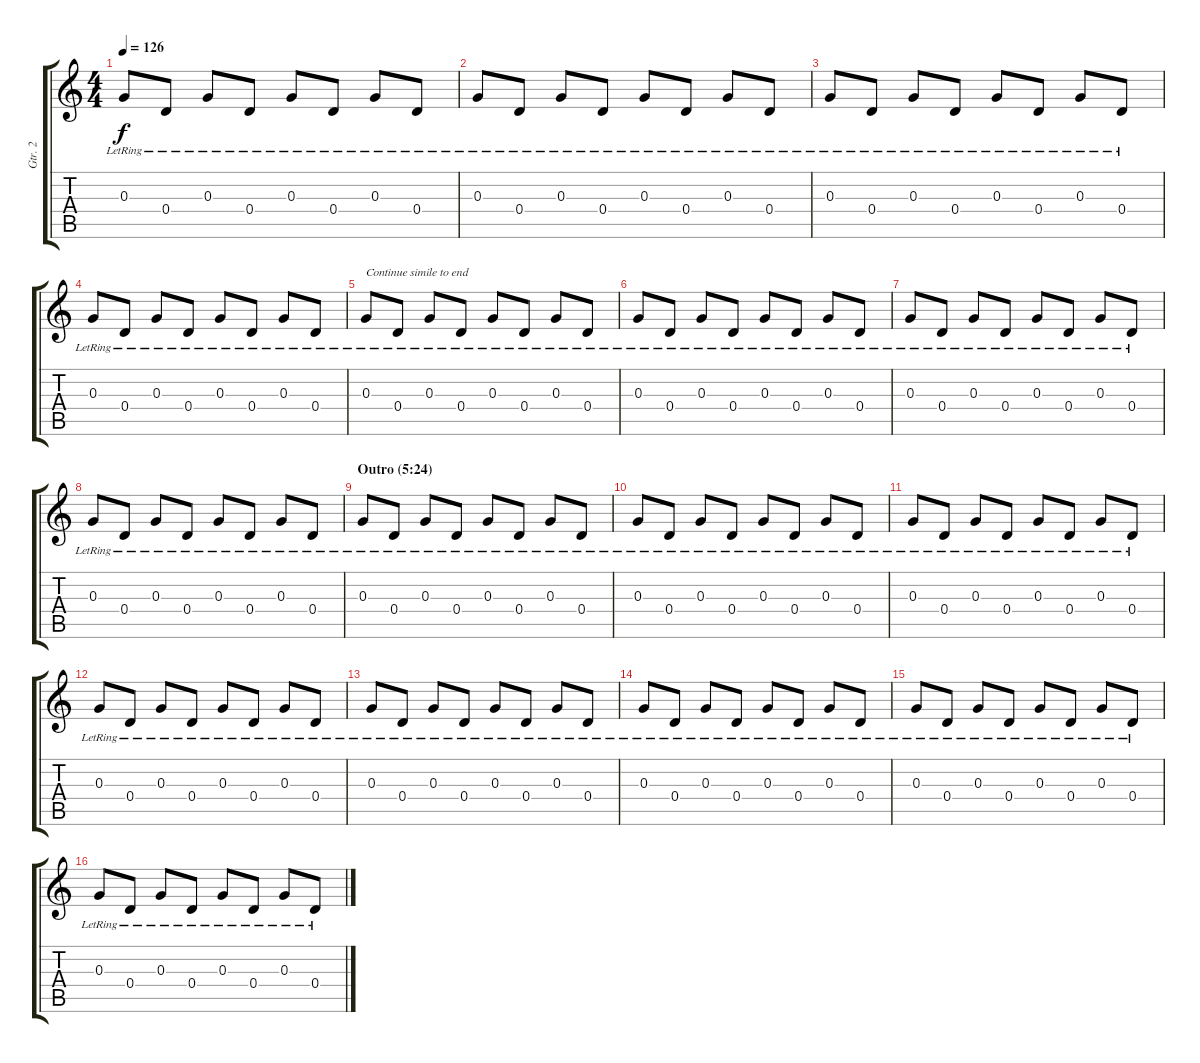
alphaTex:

\track ("Gtr. 2" "Gtr. 2") {instrument electricguitarclean}
\staff {score tabs}
\tuning (E4 B3 G3 D3 A2 E2) {hide}
\ts (4 4)
\tempo 126
\clef g2
\ks c
0.3{lr}.8{dy f} 0.4{lr}.8 0.3{lr}.8 0.4{lr}.8 0.3{lr}.8 0.4{lr}.8 0.3{lr}.8 0.4{lr}.8 |
0.3{lr}.8 0.4{lr}.8 0.3{lr}.8 0.4{lr}.8 0.3{lr}.8 0.4{lr}.8 0.3{lr}.8 0.4{lr}.8 |
0.3{lr}.8 0.4{lr}.8 0.3{lr}.8 0.4{lr}.8 0.3{lr}.8 0.4{lr}.8 0.3{lr}.8 0.4{lr}.8 |
0.3{lr}.8 0.4{lr}.8 0.3{lr}.8 0.4{lr}.8 0.3{lr}.8 0.4{lr}.8 0.3{lr}.8 0.4{lr}.8 |
0.3{lr}.8{txt "Continue simile to end"} 0.4{lr}.8 0.3{lr}.8 0.4{lr}.8 0.3{lr}.8 0.4{lr}.8 0.3{lr}.8 0.4{lr}.8 |
0.3{lr}.8 0.4{lr}.8 0.3{lr}.8 0.4{lr}.8 0.3{lr}.8 0.4{lr}.8 0.3{lr}.8 0.4{lr}.8 |
0.3{lr}.8 0.4{lr}.8 0.3{lr}.8 0.4{lr}.8 0.3{lr}.8 0.4{lr}.8 0.3{lr}.8 0.4{lr}.8 |
0.3{lr}.8 0.4{lr}.8 0.3{lr}.8 0.4{lr}.8 0.3{lr}.8 0.4{lr}.8 0.3{lr}.8 0.4{lr}.8 |
\section ("" "Outro (5:24)")
0.3{lr}.8 0.4{lr}.8 0.3{lr}.8 0.4{lr}.8 0.3{lr}.8 0.4{lr}.8 0.3{lr}.8 0.4{lr}.8 |
0.3{lr}.8 0.4{lr}.8 0.3{lr}.8 0.4{lr}.8 0.3{lr}.8 0.4{lr}.8 0.3{lr}.8 0.4{lr}.8 |
0.3{lr}.8 0.4{lr}.8 0.3{lr}.8 0.4{lr}.8 0.3{lr}.8 0.4{lr}.8 0.3{lr}.8 0.4{lr}.8 |
0.3{lr}.8 0.4{lr}.8 0.3{lr}.8 0.4{lr}.8 0.3{lr}.8 0.4{lr}.8 0.3{lr}.8 0.4{lr}.8 |
0.3{lr}.8 0.4{lr}.8 0.3{lr}.8 0.4{lr}.8 0.3{lr}.8 0.4{lr}.8 0.3{lr}.8 0.4{lr}.8 |
0.3{lr}.8 0.4{lr}.8 0.3{lr}.8 0.4{lr}.8 0.3{lr}.8 0.4{lr}.8 0.3{lr}.8 0.4{lr}.8 |
0.3{lr}.8 0.4{lr}.8 0.3{lr}.8 0.4{lr}.8 0.3{lr}.8 0.4{lr}.8 0.3{lr}.8 0.4{lr}.8 |
0.3{lr}.8 0.4{lr}.8 0.3{lr}.8 0.4{lr}.8 0.3{lr}.8 0.4{lr}.8 0.3{lr}.8 0.4{lr}.8
